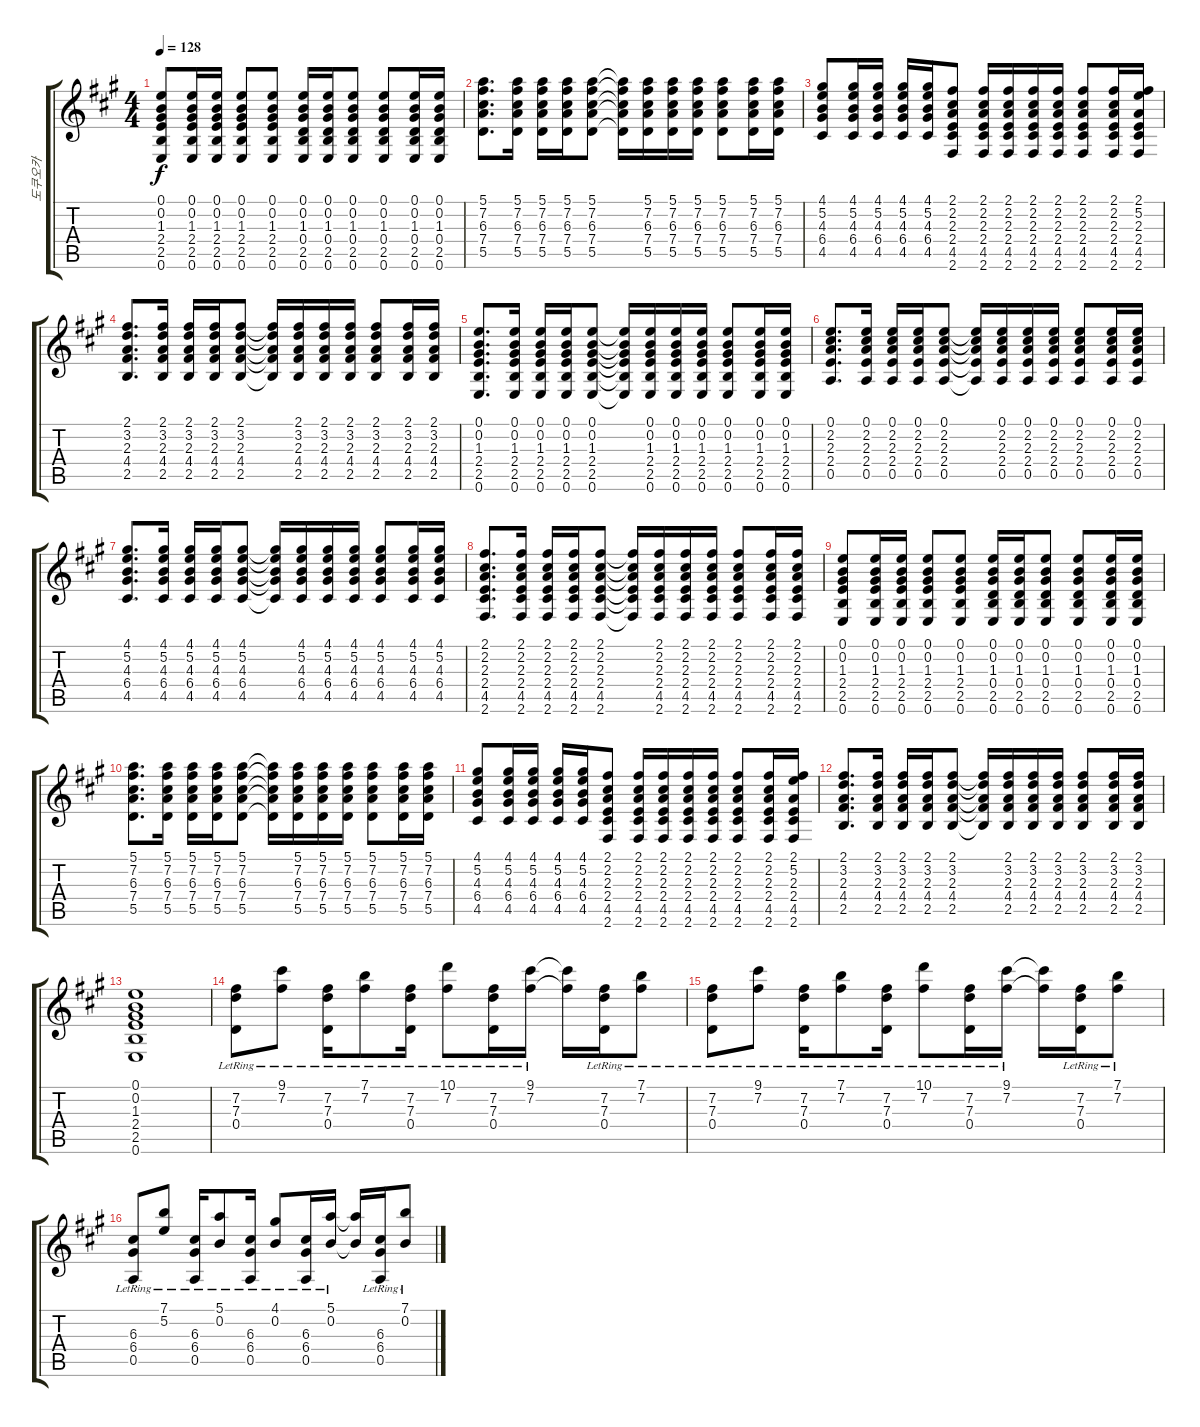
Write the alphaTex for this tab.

\track ("도쿠오카" "도쿠오카") {instrument acousticguitarsteel}
\staff {score tabs}
\tuning (E4 B3 G3 D3 A2 E2) {hide}
\ts (4 4)
\tempo 128
\clef g2
\ks a
(0.1 0.2 1.3 2.4 2.5 0.6).8{dy f} (0.1 0.2 1.3 2.4 2.5 0.6).16 (0.1 0.2 1.3 2.4 2.5 0.6).16 (0.1 0.2 1.3 2.4 2.5 0.6).8 (0.1 0.2 1.3 2.4 2.5 0.6).8 (0.1 0.2 1.3 0.4 2.5 0.6).16 (0.1 0.2 1.3 0.4 2.5 0.6).16 (0.1 0.2 1.3 0.4 2.5 0.6).8 (0.1 0.2 1.3 0.4 2.5 0.6).8 (0.1 0.2 1.3 0.4 2.5 0.6).16 (0.1 0.2 1.3 0.4 2.5 0.6).16 |
(5.1 7.2 6.3 7.4 5.5).8{d} (5.1 7.2 6.3 7.4 5.5).16 (5.1 7.2 6.3 7.4 5.5).16 (5.1 7.2 6.3 7.4 5.5).16 (5.1 7.2 6.3 7.4 5.5).8 (5.1{t} 7.2{t} 6.3{t} 7.4{t} 5.5{t}).16 (5.1 7.2 6.3 7.4 5.5).16 (5.1 7.2 6.3 7.4 5.5).16 (5.1 7.2 6.3 7.4 5.5).16 (5.1 7.2 6.3 7.4 5.5).8 (5.1 7.2 6.3 7.4 5.5).16 (5.1 7.2 6.3 7.4 5.5).16 |
(4.1 5.2 4.3 6.4 4.5).8 (4.1 5.2 4.3 6.4 4.5).16 (4.1 5.2 4.3 6.4 4.5).16 (4.1 5.2 4.3 6.4 4.5).16 (4.1 5.2 4.3 6.4 4.5).16 (2.1 2.2 2.3 2.4 4.5 2.6).8 (2.1 2.2 2.3 2.4 4.5 2.6).16 (2.1 2.2 2.3 2.4 4.5 2.6).16 (2.1 2.2 2.3 2.4 4.5 2.6).16 (2.1 2.2 2.3 2.4 4.5 2.6).16 (2.1 2.2 2.3 2.4 4.5 2.6).8 (2.1 2.2 2.3 2.4 4.5 2.6).16 (2.1 5.2 2.3 2.4 4.5 2.6).16 |
(2.1 3.2 2.3 4.4 2.5).8{d} (2.1 3.2 2.3 4.4 2.5).16 (2.1 3.2 2.3 4.4 2.5).16 (2.1 3.2 2.3 4.4 2.5).16 (2.1 3.2 2.3 4.4 2.5).8 (2.1{t} 3.2{t} 2.3{t} 4.4{t} 2.5{t}).16 (2.1 3.2 2.3 4.4 2.5).16 (2.1 3.2 2.3 4.4 2.5).16 (2.1 3.2 2.3 4.4 2.5).16 (2.1 3.2 2.3 4.4 2.5).8 (2.1 3.2 2.3 4.4 2.5).16 (2.1 3.2 2.3 4.4 2.5).16 |
(0.1 0.2 1.3 2.4 2.5 0.6).8{d} (0.1 0.2 1.3 2.4 2.5 0.6).16 (0.1 0.2 1.3 2.4 2.5 0.6).16 (0.1 0.2 1.3 2.4 2.5 0.6).16 (0.1 0.2 1.3 2.4 2.5 0.6).8 (0.1{t} 0.2{t} 1.3{t} 2.4{t} 2.5{t} 0.6{t}).16 (0.1 0.2 1.3 2.4 2.5 0.6).16 (0.1 0.2 1.3 2.4 2.5 0.6).16 (0.1 0.2 1.3 2.4 2.5 0.6).16 (0.1 0.2 1.3 2.4 2.5 0.6).8 (0.1 0.2 1.3 2.4 2.5 0.6).16 (0.1 0.2 1.3 2.4 2.5 0.6).16 |
(0.1 2.2 2.3 2.4 0.5).8{d} (0.1 2.2 2.3 2.4 0.5).16 (0.1 2.2 2.3 2.4 0.5).16 (0.1 2.2 2.3 2.4 0.5).16 (0.1 2.2 2.3 2.4 0.5).8 (0.1{t} 2.2{t} 2.3{t} 2.4{t} 0.5{t}).16 (0.1 2.2 2.3 2.4 0.5).16 (0.1 2.2 2.3 2.4 0.5).16 (0.1 2.2 2.3 2.4 0.5).16 (0.1 2.2 2.3 2.4 0.5).8 (0.1 2.2 2.3 2.4 0.5).16 (0.1 2.2 2.3 2.4 0.5).16 |
(4.1 5.2 4.3 6.4 4.5).8{d} (4.1 5.2 4.3 6.4 4.5).16 (4.1 5.2 4.3 6.4 4.5).16 (4.1 5.2 4.3 6.4 4.5).16 (4.1 5.2 4.3 6.4 4.5).8 (4.1{t} 5.2{t} 4.3{t} 6.4{t} 4.5{t}).16 (4.1 5.2 4.3 6.4 4.5).16 (4.1 5.2 4.3 6.4 4.5).16 (4.1 5.2 4.3 6.4 4.5).16 (4.1 5.2 4.3 6.4 4.5).8 (4.1 5.2 4.3 6.4 4.5).16 (4.1 5.2 4.3 6.4 4.5).16 |
(2.1 2.2 2.3 2.4 4.5 2.6).8{d} (2.1 2.2 2.3 2.4 4.5 2.6).16 (2.1 2.2 2.3 2.4 4.5 2.6).16 (2.1 2.2 2.3 2.4 4.5 2.6).16 (2.1 2.2 2.3 2.4 4.5 2.6).8 (2.1{t} 2.2{t} 2.3{t} 2.4{t} 4.5{t} 2.6{t}).16 (2.1 2.2 2.3 2.4 4.5 2.6).16 (2.1 2.2 2.3 2.4 4.5 2.6).16 (2.1 2.2 2.3 2.4 4.5 2.6).16 (2.1 2.2 2.3 2.4 4.5 2.6).8 (2.1 2.2 2.3 2.4 4.5 2.6).16 (2.1 2.2 2.3 2.4 4.5 2.6).16 |
(0.1 0.2 1.3 2.4 2.5 0.6).8 (0.1 0.2 1.3 2.4 2.5 0.6).16 (0.1 0.2 1.3 2.4 2.5 0.6).16 (0.1 0.2 1.3 2.4 2.5 0.6).8 (0.1 0.2 1.3 2.4 2.5 0.6).8 (0.1 0.2 1.3 0.4 2.5 0.6).16 (0.1 0.2 1.3 0.4 2.5 0.6).16 (0.1 0.2 1.3 0.4 2.5 0.6).8 (0.1 0.2 1.3 0.4 2.5 0.6).8 (0.1 0.2 1.3 0.4 2.5 0.6).16 (0.1 0.2 1.3 0.4 2.5 0.6).16 |
(5.1 7.2 6.3 7.4 5.5).8{d} (5.1 7.2 6.3 7.4 5.5).16 (5.1 7.2 6.3 7.4 5.5).16 (5.1 7.2 6.3 7.4 5.5).16 (5.1 7.2 6.3 7.4 5.5).8 (5.1{t} 7.2{t} 6.3{t} 7.4{t} 5.5{t}).16 (5.1 7.2 6.3 7.4 5.5).16 (5.1 7.2 6.3 7.4 5.5).16 (5.1 7.2 6.3 7.4 5.5).16 (5.1 7.2 6.3 7.4 5.5).8 (5.1 7.2 6.3 7.4 5.5).16 (5.1 7.2 6.3 7.4 5.5).16 |
(4.1 5.2 4.3 6.4 4.5).8 (4.1 5.2 4.3 6.4 4.5).16 (4.1 5.2 4.3 6.4 4.5).16 (4.1 5.2 4.3 6.4 4.5).16 (4.1 5.2 4.3 6.4 4.5).16 (2.1 2.2 2.3 2.4 4.5 2.6).8 (2.1 2.2 2.3 2.4 4.5 2.6).16 (2.1 2.2 2.3 2.4 4.5 2.6).16 (2.1 2.2 2.3 2.4 4.5 2.6).16 (2.1 2.2 2.3 2.4 4.5 2.6).16 (2.1 2.2 2.3 2.4 4.5 2.6).8 (2.1 2.2 2.3 2.4 4.5 2.6).16 (2.1 5.2 2.3 2.4 4.5 2.6).16 |
(2.1 3.2 2.3 4.4 2.5).8{d} (2.1 3.2 2.3 4.4 2.5).16 (2.1 3.2 2.3 4.4 2.5).16 (2.1 3.2 2.3 4.4 2.5).16 (2.1 3.2 2.3 4.4 2.5).8 (2.1{t} 3.2{t} 2.3{t} 4.4{t} 2.5{t}).16 (2.1 3.2 2.3 4.4 2.5).16 (2.1 3.2 2.3 4.4 2.5).16 (2.1 3.2 2.3 4.4 2.5).16 (2.1 3.2 2.3 4.4 2.5).8 (2.1 3.2 2.3 4.4 2.5).16 (2.1 3.2 2.3 4.4 2.5).16 |
(0.1 0.2 1.3 2.4 2.5 0.6).1 |
(7.2{lr} 7.3{lr} 0.4{lr}).8 (9.1{lr} 7.2{lr}).8 (7.2{lr} 7.3{lr} 0.4{lr}).16 (7.1{lr} 7.2{lr}).8 (7.2{lr} 7.3{lr} 0.4{lr}).16 (10.1{lr} 7.2{lr}).8 (7.2{lr} 7.3{lr} 0.4{lr}).16 (9.1{lr} 7.2{lr}).16 (9.1{t} 7.2{t}).16 (7.2{lr} 7.3{lr} 0.4{lr}).16 (7.1{lr} 7.2{lr}).8 |
(7.2{lr} 7.3{lr} 0.4{lr}).8 (9.1{lr} 7.2{lr}).8 (7.2{lr} 7.3{lr} 0.4{lr}).16 (7.1{lr} 7.2{lr}).8 (7.2{lr} 7.3{lr} 0.4{lr}).16 (10.1{lr} 7.2{lr}).8 (7.2{lr} 7.3{lr} 0.4{lr}).16 (9.1{lr} 7.2{lr}).16 (9.1{t} 7.2{t}).16 (7.2{lr} 7.3{lr} 0.4{lr}).16 (7.1{lr} 7.2{lr}).8 |
(6.3{lr} 6.4{lr} 0.5{lr}).8 (7.1{lr} 5.2{lr}).8 (6.3{lr} 6.4{lr} 0.5{lr}).16 (5.1{lr} 0.2{lr}).8 (6.3{lr} 6.4{lr} 0.5{lr}).16 (4.1{lr} 0.2{lr}).8 (6.3{lr} 6.4{lr} 0.5{lr}).16 (5.1{lr} 0.2{lr}).16 (5.1{t} 0.2{t}).16 (6.3{lr} 6.4{lr} 0.5{lr}).16 (7.1{lr} 0.2{lr}).8
